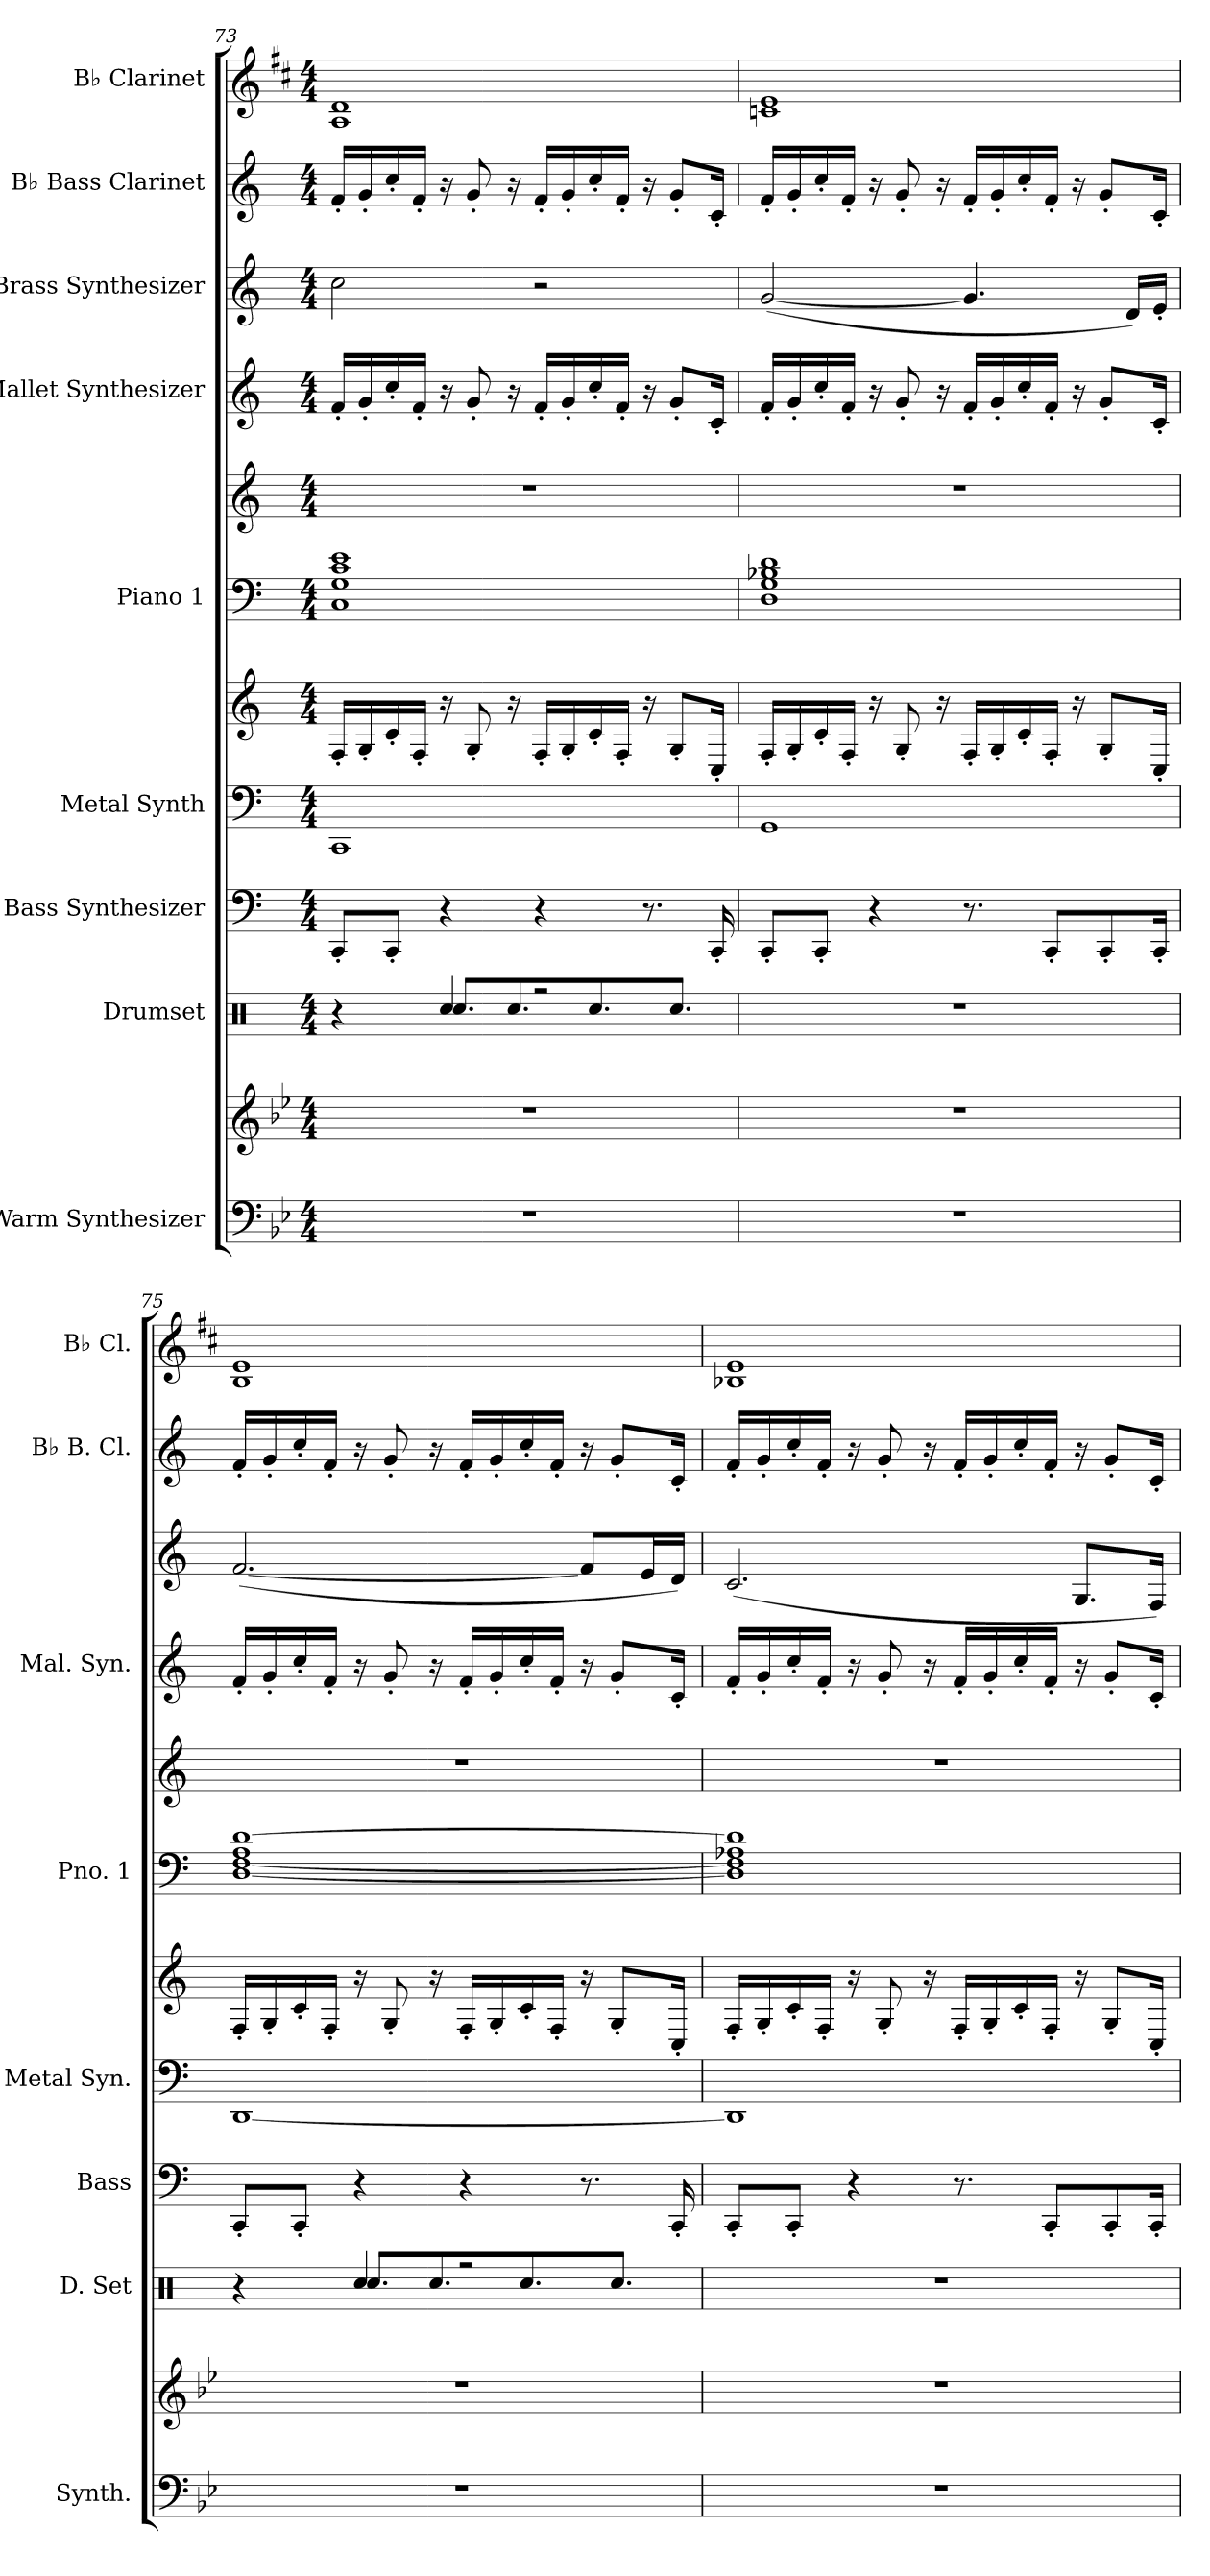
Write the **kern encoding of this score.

**kern	**kern	**kern	**kern	**kern	**kern	**kern	**kern	**kern	**kern	**kern	**kern
*part9	*part9	*part8	*part7	*part6	*part6	*part5	*part5	*part4	*part3	*part2	*part1
*staff12	*staff11	*staff10	*staff9	*staff8	*staff7	*staff6	*staff5	*staff4	*staff3	*staff2	*staff1
*I"Warm Synthesizer	*	*I"Drumset	*I"Bass Synthesizer	*I"Metal Synth	*	*I"Piano 1	*	*I"Mallet Synthesizer	*I"Brass Synthesizer	*I"B♭ Bass Clarinet	*I"B♭ Clarinet
*I'Synth.	*	*I'D. Set	*I'Bass	*I'Metal Syn.	*	*I'Pno. 1	*	*I'Mal. Syn.	*	*I'B♭ B. Cl.	*I'B♭ Cl.
*clefF4	*clefG2	*clefX	*clefF4	*clefF4	*clefG2	*clefF4	*clefG2	*clefG2	*clefG2	*clefG2	*clefG2
*	*	*	*	*	*	*	*	*	*	*ITrd8c14	*ITrd1c2
*k[b-e-]	*k[b-e-]	*k[]	*k[]	*k[]	*k[]	*k[]	*k[]	*k[]	*k[]	*k[]	*k[]
*M4/4	*M4/4	*M4/4	*M4/4	*M4/4	*M4/4	*M4/4	*M4/4	*M4/4	*M4/4	*M4/4	*M4/4
=73	=73	=73	=73	=73	=73	=73	=73	=73	=73	=73	=73
*	*	*^	*	*	*	*	*	*	*	*	*
1r	1r	4r	4ryy	8CC'/L	1CC	16F'/LL	1C 1G 1c 1e	1r	16f'/LL	2cc\	16F'/LL	1G 1c
.	.	.	.	.	.	16G'/	.	.	16g'/	.	16G'/	.
.	.	.	.	8CC'/J	.	16c'/	.	.	16cc'/	.	16c'/	.
.	.	.	.	.	.	16F'/JJ	.	.	16f'/JJ	.	16F'/JJ	.
.	.	4Rcc/	8.Rcc/L	4r	.	16r	.	.	16r	.	16r	.
.	.	.	.	.	.	8G'/	.	.	8g'/	.	8G'/	.
.	.	.	8.Rcc/	.	.	16r	.	.	16r	.	16r	.
.	.	2r	.	4r	.	16F'/LL	.	.	16f'/LL	2r	16F'/LL	.
.	.	.	.	.	.	16G'/	.	.	16g'/	.	16G'/	.
.	.	.	8.Rcc/	.	.	16c'/	.	.	16cc'/	.	16c'/	.
.	.	.	.	.	.	16F'/JJ	.	.	16f'/JJ	.	16F'/JJ	.
.	.	.	.	8.r	.	16r	.	.	16r	.	16r	.
.	.	.	8.Rcc/J	.	.	8G'/L	.	.	8g'/L	.	8G'/L	.
.	.	.	.	16CC'/	.	16C'/Jk	.	.	16c'/Jk	.	16C'/Jk	.
*	*	*v	*v	*	*	*	*	*	*	*	*	*
=74	=74	=74	=74	=74	=74	=74	=74	=74	=74	=74	=74
1r	1r	1r	8CC'/L	1GG	16F'/LL	1D 1G 1B-X 1d	1r	16f'/LL	([2g/	16F'/LL	1B-X 1d
.	.	.	.	.	16G'/	.	.	16g'/	.	16G'/	.
.	.	.	8CC'/J	.	16c'/	.	.	16cc'/	.	16c'/	.
.	.	.	.	.	16F'/JJ	.	.	16f'/JJ	.	16F'/JJ	.
.	.	.	4r	.	16r	.	.	16r	.	16r	.
.	.	.	.	.	8G'/	.	.	8g'/	.	8G'/	.
.	.	.	.	.	16r	.	.	16r	.	16r	.
.	.	.	8.r	.	16F'/LL	.	.	16f'/LL	4.g/]	16F'/LL	.
.	.	.	.	.	16G'/	.	.	16g'/	.	16G'/	.
.	.	.	.	.	16c'/	.	.	16cc'/	.	16c'/	.
.	.	.	8CC'/L	.	16F'/JJ	.	.	16f'/JJ	.	16F'/JJ	.
.	.	.	.	.	16r	.	.	16r	.	16r	.
.	.	.	8CC'/	.	8G'/L	.	.	8g'/L	.	8G'/L	.
.	.	.	.	.	.	.	.	.	16d/LL)	.	.
.	.	.	16CC'/Jk	.	16C'/Jk	.	.	16c'/Jk	16e'/JJ	16C'/Jk	.
=75	=75	=75	=75	=75	=75	=75	=75	=75	=75	=75	=75
*	*	*^	*	*	*	*	*	*	*	*	*
1r	1r	4r	4ryy	8CC'/L	[1DD	16F'/LL	[1D [<1F 1A [1d	1r	16f'/LL	([2.f/	16F'/LL	1A 1d
.	.	.	.	.	.	16G'/	.	.	16g'/	.	16G'/	.
.	.	.	.	8CC'/J	.	16c'/	.	.	16cc'/	.	16c'/	.
.	.	.	.	.	.	16F'/JJ	.	.	16f'/JJ	.	16F'/JJ	.
.	.	4Rcc/	8.Rcc/L	4r	.	16r	.	.	16r	.	16r	.
.	.	.	.	.	.	8G'/	.	.	8g'/	.	8G'/	.
.	.	.	8.Rcc/	.	.	16r	.	.	16r	.	16r	.
.	.	2r	.	4r	.	16F'/LL	.	.	16f'/LL	.	16F'/LL	.
.	.	.	.	.	.	16G'/	.	.	16g'/	.	16G'/	.
.	.	.	8.Rcc/	.	.	16c'/	.	.	16cc'/	.	16c'/	.
.	.	.	.	.	.	16F'/JJ	.	.	16f'/JJ	.	16F'/JJ	.
.	.	.	.	8.r	.	16r	.	.	16r	8f/L]	16r	.
.	.	.	8.Rcc/J	.	.	8G'/L	.	.	8g'/L	.	8G'/L	.
.	.	.	.	.	.	.	.	.	.	16e/L	.	.
.	.	.	.	16CC'/	.	16C'/Jk	.	.	16c'/Jk	16d/JJ)	16C'/Jk	.
*	*	*v	*v	*	*	*	*	*	*	*	*	*
=76	=76	=76	=76	=76	=76	=76	=76	=76	=76	=76	=76
1r	1r	1r	8CC'/L	1DD]	16F'/LL	1D] 1F] 1A-X 1d]	1r	16f'/LL	(2.c/	16F'/LL	1A-X 1d
.	.	.	.	.	16G'/	.	.	16g'/	.	16G'/	.
.	.	.	8CC'/J	.	16c'/	.	.	16cc'/	.	16c'/	.
.	.	.	.	.	16F'/JJ	.	.	16f'/JJ	.	16F'/JJ	.
.	.	.	4r	.	16r	.	.	16r	.	16r	.
.	.	.	.	.	8G'/	.	.	8g'/	.	8G'/	.
.	.	.	.	.	16r	.	.	16r	.	16r	.
.	.	.	8.r	.	16F'/LL	.	.	16f'/LL	.	16F'/LL	.
.	.	.	.	.	16G'/	.	.	16g'/	.	16G'/	.
.	.	.	.	.	16c'/	.	.	16cc'/	.	16c'/	.
.	.	.	8CC'/L	.	16F'/JJ	.	.	16f'/JJ	.	16F'/JJ	.
.	.	.	.	.	16r	.	.	16r	8.G/L	16r	.
.	.	.	8CC'/	.	8G'/L	.	.	8g'/L	.	8G'/L	.
.	.	.	16CC'/Jk	.	16C'/Jk	.	.	16c'/Jk	16F/Jk)	16C'/Jk	.
=	=	=	=	=	=	=	=	=	=	=	=
*-	*-	*-	*-	*-	*-	*-	*-	*-	*-	*-	*-
